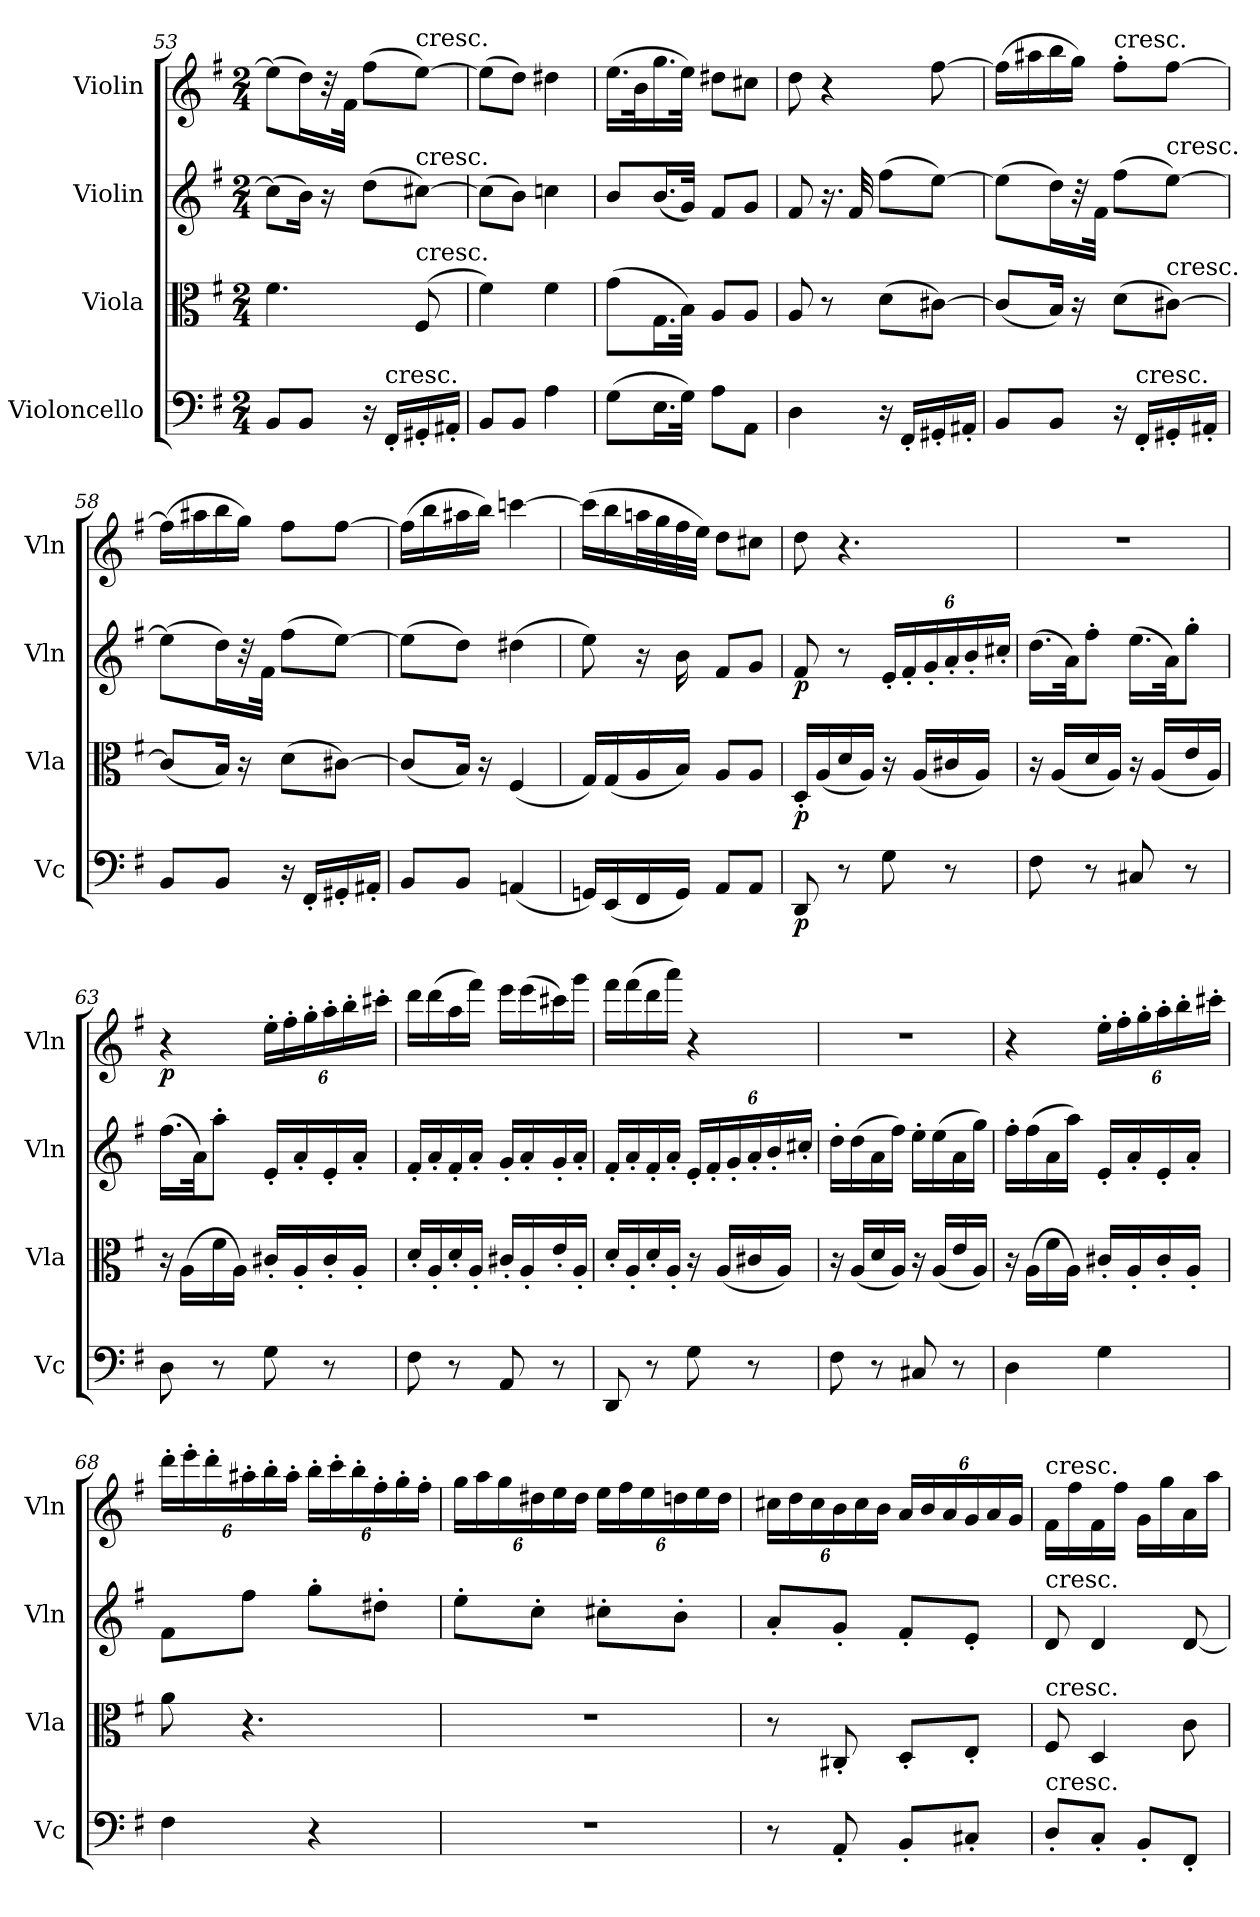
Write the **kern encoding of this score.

**kern	**dynam	**kern	**dynam	**kern	**dynam	**kern	**dynam
*part4	*part4	*part3	*part3	*part2	*part2	*part1	*part1
*staff4	*staff4	*staff3	*staff3	*staff2	*staff2	*staff1	*staff1
*I"Violoncello	*	*I"Viola	*	*I"Violin	*	*I"Violin	*
*I'Vc	*	*I'Vla	*	*I'Vln	*	*I'Vln	*
*clefF4	*	*clefC3	*	*clefG2	*	*clefG2	*
*k[f#]	*	*k[f#]	*	*k[f#]	*	*k[f#]	*
*G:	*	*G:	*	*G:	*	*G:	*
*M2/4	*	*M2/4	*	*M2/4	*	*M2/4	*
=53	=53	=53	=53	=53	=53	=53	=53
8BB/L	.	4.f#\	.	(8cc#\L]	.	(8ee\L]	.
8BB/J	.	.	.	16b\Jk)	.	16dd\L)	.
.	.	.	.	16r	.	32r	.
.	.	.	.	.	.	32f#\JJk	.
16r	.	.	.	(8dd\L	.	(8ff#\L	.
!LO:TX:t=cresc.	!	!	!	!	!	!	!
16FF#'/LL	.	.	.	.	.	.	.
!	!	!	!	!	!	!LO:TX:t=cresc.	!
!	!	!	!	!LO:TX:t=cresc.	!	!	!
!	!	!LO:TX:t=cresc.	!	!	!	!	!
16GG#X'/	.	(8F#/	.	[8cc#X\J)	.	[8ee\J)	.
16AA#X'/JJ	.	.	.	.	.	.	.
=54	=54	=54	=54	=54	=54	=54	=54
8BB/L	.	4f#\)	.	(8cc#\L]	.	(8ee\L]	.
8BB/J	.	.	.	8b\J)	.	8dd\J)	.
4A\	.	4f#\	.	4ccn\	.	4dd#X\	.
=55	=55	=55	=55	=55	=55	=55	=55
(8G\L	.	(8g\L	.	8b/L	.	(16.ee\LL	.
.	.	.	.	.	.	32b\K	.
16.E\L	.	16.G\L	.	(16.b/L	.	16.gg\	.
32G\JJk)	.	32B\JJk)	.	32g/JJk)	.	32ee\JJk)	.
8A\L	.	8A/L	.	8f#/L	.	8dd#X\L	.
8AA\J	.	8A/J	.	8g/J	.	8cc#X\J	.
=56	=56	=56	=56	=56	=56	=56	=56
4D\	.	8A/	.	8f#/	.	8dd\	.
.	.	8r	.	16.r	.	4r	.
.	.	.	.	32f#/	.	.	.
16r	.	(8d\L	.	(8ff#\L	.	.	.
16FF#'/LL	.	.	.	.	.	.	.
16GG#X'/	.	[8c#X\J)	.	[8ee\J)	.	[8ff#\	.
16AA#X'/JJ	.	.	.	.	.	.	.
=57	=57	=57	=57	=57	=57	=57	=57
8BB/L	.	(8c#/L]	.	(8ee\L]	.	(16ff#\LL]	.
.	.	.	.	.	.	16aa#X\	.
8BB/J	.	16B/Jk)	.	16dd\L)	.	16bb\	.
.	.	16r	.	32r	.	16gg\JJ)	.
.	.	.	.	32f#\JJk	.	.	.
!	!	!	!	!	!	!LO:TX:t=cresc.	!
16r	.	(8d\L	.	(8ff#\L	.	8ff#'\L	.
!LO:TX:t=cresc.	!	!	!	!	!	!	!
16FF#'/LL	.	.	.	.	.	.	.
!	!	!	!	!LO:TX:t=cresc.	!	!	!
!	!	!LO:TX:t=cresc.	!	!	!	!	!
16GG#X'/	.	[8c#X\J)	.	[8ee\J)	.	[8ff#\J	.
16AA#X'/JJ	.	.	.	.	.	.	.
=58	=58	=58	=58	=58	=58	=58	=58
8BB/L	.	(8c#/L]	.	(8ee\L]	.	(16ff#\LL]	.
.	.	.	.	.	.	16aa#X\	.
8BB/J	.	16B/Jk)	.	16dd\L)	.	16bb\	.
.	.	16r	.	32r	.	16gg\JJ)	.
.	.	.	.	32f#\JJk	.	.	.
16r	.	(8d\L	.	(8ff#\L	.	8ff#\L	.
16FF#'/LL	.	.	.	.	.	.	.
16GG#X'/	.	[8c#X\J)	.	[8ee\J)	.	[8ff#\J	.
16AA#X'/JJ	.	.	.	.	.	.	.
=59	=59	=59	=59	=59	=59	=59	=59
8BB/L	.	(8c#/L]	.	(8ee\L]	.	(16ff#\LL]	.
.	.	.	.	.	.	16bb\	.
8BB/J	.	16B/Jk)	.	8dd\J)	.	16aa#X\	.
.	.	16r	.	.	.	16bb\JJ)	.
(4AAn/	.	(4F#/	.	(4dd#X\	.	[4cccn\	.
=60	=60	=60	=60	=60	=60	=60	=60
16GGn/LL)	.	16G/LL)	.	8ee\)	.	(16ccc\LL]	.
(16EE/	.	(16G/	.	.	.	16bb\	.
16FF#/	.	16A/	.	16r	.	32aan\L	.
.	.	.	.	.	.	32gg\	.
16GG/JJ)	.	16B/JJ)	.	16b\	.	32ff#\	.
.	.	.	.	.	.	32ee\JJJ)	.
8AA/L	.	8A/L	.	8f#/L	.	8dd\L	.
8AA/J	.	8A/J	.	8g/J	.	8cc#X\J	.
=61	=61	=61	=61	=61	=61	=61	=61
8DD/	p	16D'/LL	p	8f#/	p	8dd\	.
.	.	(16A/	.	.	.	.	.
8r	.	16d/	.	8r	.	4.r	.
.	.	16A/JJ)	.	.	.	.	.
8G\	.	16r	.	24e'/LL	.	.	.
.	.	.	.	24f#'/	.	.	.
.	.	(16A/LL	.	.	.	.	.
.	.	.	.	24g'/	.	.	.
8r	.	16c#X/	.	24a'/	.	.	.
.	.	.	.	24b'/	.	.	.
.	.	16A/JJ)	.	.	.	.	.
.	.	.	.	24cc#X'/JJ	.	.	.
=62	=62	=62	=62	=62	=62	=62	=62
8F#\	.	16r	.	(16.dd\LL	.	2r	.
.	.	(16A/LL	.	.	.	.	.
.	.	.	.	32a\JK)	.	.	.
8r	.	16d/	.	8ff#'\J	.	.	.
.	.	16A/JJ)	.	.	.	.	.
8C#X/	.	16r	.	(16.ee\LL	.	.	.
.	.	(16A/LL	.	.	.	.	.
.	.	.	.	32a\JK)	.	.	.
8r	.	16e/	.	8gg'\J	.	.	.
.	.	16A/JJ)	.	.	.	.	.
=63	=63	=63	=63	=63	=63	=63	=63
8D\	.	16r	.	(16.ff#\LL	.	4r	p
.	.	(16A\LL	.	.	.	.	.
.	.	.	.	32a\JK)	.	.	.
8r	.	16f#\	.	8aa'\J	.	.	.
.	.	16A\JJ)	.	.	.	.	.
8G\	.	16c#X'/LL	.	16e'/LL	.	24ee'\LL	.
.	.	.	.	.	.	24ff#'\	.
.	.	16A'/	.	16a'/	.	.	.
.	.	.	.	.	.	24gg'\	.
8r	.	16c#'/	.	16e'/	.	24aa'\	.
.	.	.	.	.	.	24bb'\	.
.	.	16A'/JJ	.	16a'/JJ	.	.	.
.	.	.	.	.	.	24ccc#X'\JJ	.
=64	=64	=64	=64	=64	=64	=64	=64
8F#\	.	16d'/LL	.	16f#'/LL	.	16ddd\LL	.
.	.	16A'/	.	16a'/	.	(16ddd\	.
8r	.	16d'/	.	16f#'/	.	16aa\	.
.	.	16A'/JJ	.	16a'/JJ	.	16fff#\JJ)	.
8AA/	.	16c#X'/LL	.	16g'/LL	.	16eee\LL	.
.	.	16A'/	.	16a'/	.	(16eee\	.
8r	.	16e'/	.	16g'/	.	16ccc#X\)	.
.	.	16A'/JJ	.	16a'/JJ	.	16ggg\JJ	.
=65	=65	=65	=65	=65	=65	=65	=65
8DD/	.	16d'/LL	.	16f#'/LL	.	16fff#\LL	.
.	.	16A'/	.	16a'/	.	(16fff#\	.
8r	.	16d'/	.	16f#'/	.	16ddd\	.
.	.	16A'/JJ	.	16a'/JJ	.	16aaa\JJ)	.
8G\	.	16r	.	24e'/LL	.	4r	.
.	.	.	.	24f#'/	.	.	.
.	.	(16A/LL	.	.	.	.	.
.	.	.	.	24g'/	.	.	.
8r	.	16c#X/	.	24a'/	.	.	.
.	.	.	.	24b'/	.	.	.
.	.	16A/JJ)	.	.	.	.	.
.	.	.	.	24cc#X'/JJ	.	.	.
=66	=66	=66	=66	=66	=66	=66	=66
8F#\	.	16r	.	16dd'\LL	.	2r	.
.	.	(16A/LL	.	(16dd\	.	.	.
8r	.	16d/	.	16a\	.	.	.
.	.	16A/JJ)	.	16ff#\JJ)	.	.	.
8C#X/	.	16r	.	16ee'\LL	.	.	.
.	.	(16A/LL	.	(16ee\	.	.	.
8r	.	16e/	.	16a\	.	.	.
.	.	16A/JJ)	.	16gg\JJ)	.	.	.
=67	=67	=67	=67	=67	=67	=67	=67
4D\	.	16r	.	16ff#'\LL	.	4r	.
.	.	(16A\LL	.	(16ff#\	.	.	.
.	.	16f#\	.	16a\	.	.	.
.	.	16A\JJ)	.	16aa\JJ)	.	.	.
4G\	.	16c#X'/LL	.	16e'/LL	.	24ee'\LL	.
.	.	.	.	.	.	24ff#'\	.
.	.	16A'/	.	16a'/	.	.	.
.	.	.	.	.	.	24gg'\	.
.	.	16c#'/	.	16e'/	.	24aa'\	.
.	.	.	.	.	.	24bb'\	.
.	.	16A'/JJ	.	16a'/JJ	.	.	.
.	.	.	.	.	.	24ccc#X'\JJ	.
=68	=68	=68	=68	=68	=68	=68	=68
4F#\	.	8a\	.	8f#\L	.	24ddd'\LL	.
.	.	.	.	.	.	24eee'\	.
.	.	.	.	.	.	24ddd'\	.
.	.	4.r	.	8ff#\J	.	24aa#X'\	.
.	.	.	.	.	.	24bb'\	.
.	.	.	.	.	.	24aa#'\JJ	.
4r	.	.	.	8gg'\L	.	24bb'\LL	.
.	.	.	.	.	.	24ccc'\	.
.	.	.	.	.	.	24bb'\	.
.	.	.	.	8dd#X'\J	.	24ff#'\	.
.	.	.	.	.	.	24gg'\	.
.	.	.	.	.	.	24ff#'\JJ	.
=69	=69	=69	=69	=69	=69	=69	=69
2r	.	2r	.	8ee'\L	.	24gg\LL	.
.	.	.	.	.	.	24aa\	.
.	.	.	.	.	.	24gg\	.
.	.	.	.	8cc'\J	.	24dd#X\	.
.	.	.	.	.	.	24ee\	.
.	.	.	.	.	.	24dd#\JJ	.
.	.	.	.	8cc#X'\L	.	24ee\LL	.
.	.	.	.	.	.	24ff#\	.
.	.	.	.	.	.	24ee\	.
.	.	.	.	8b'\J	.	24ddn\	.
.	.	.	.	.	.	24ee\	.
.	.	.	.	.	.	24dd\JJ	.
=70	=70	=70	=70	=70	=70	=70	=70
8r	.	8r	.	8a'/L	.	24cc#X\LL	.
.	.	.	.	.	.	24dd\	.
.	.	.	.	.	.	24cc#\	.
8AA'/	.	8C#X'/	.	8g'/J	.	24b\	.
.	.	.	.	.	.	24cc#\	.
.	.	.	.	.	.	24b\JJ	.
8BB'/L	.	8D'/L	.	8f#'/L	.	24a/LL	.
.	.	.	.	.	.	24b/	.
.	.	.	.	.	.	24a/	.
8C#X'/J	.	8E'/J	.	8e'/J	.	24g/	.
.	.	.	.	.	.	24a/	.
.	.	.	.	.	.	24g/JJ	.
=71	=71	=71	=71	=71	=71	=71	=71
!	!	!	!	!	!	!LO:TX:t=cresc.	!
!	!	!	!	!LO:TX:t=cresc.	!	!	!
!	!	!LO:TX:t=cresc.	!	!	!	!	!
!LO:TX:t=cresc.	!	!	!	!	!	!	!
8D'/L	.	8F#/	.	8d/	.	16f#\LL	.
.	.	.	.	.	.	16ff#\	.
8C'/J	.	4D/	.	4d/	.	16f#\	.
.	.	.	.	.	.	16ff#\JJ	.
8BB'/L	.	.	.	.	.	16g\LL	.
.	.	.	.	.	.	16gg\	.
8FF#'/J	.	8c\	.	[8d/	.	16a\	.
.	.	.	.	.	.	16aa\JJ	.
=	=	=	=	=	=	=	=
*-	*-	*-	*-	*-	*-	*-	*-
